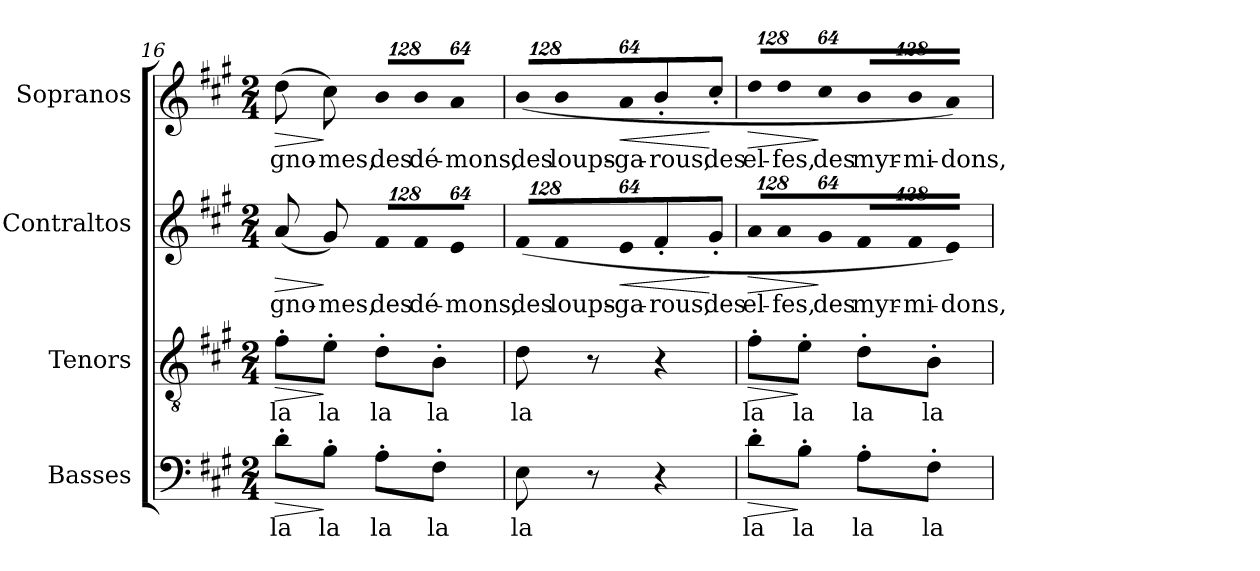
**kern	**text	**dynam	**kern	**text	**dynam	**kern	**text	**dynam	**kern	**text	**dynam
*part4	*part4	*part4	*part3	*part3	*part3	*part2	*part2	*part2	*part1	*part1	*part1
*staff4	*staff4	*staff4	*staff3	*staff3	*staff3	*staff2	*staff2	*staff2	*staff1	*staff1	*staff1
*I"Basses	*	*	*I"Tenors	*	*	*I"Contraltos	*	*	*I"Sopranos	*	*
*I'B.	*	*	*I'T.	*	*	*I'C.	*	*	*I'S.	*	*
*clefF4	*	*	*clefGv2	*	*	*clefG2	*	*	*clefG2	*	*
*	*	*	*ITrd7c12	*	*	*	*	*	*	*	*
*k[f#c#g#]	*	*	*k[f#c#g#]	*	*	*k[f#c#g#]	*	*	*k[f#c#g#]	*	*
*A:	*	*	*A:	*	*	*A:	*	*	*A:	*	*
*M2/4	*	*	*M2/4	*	*	*M2/4	*	*	*M2/4	*	*
=16	=16	=16	=16	=16	=16	=16	=16	=16	=16	=16	=16
!	!LO:LY:b:color=#000000	!LO:HP:b	!	!	!	!	!	!	!	!	!
!	!	!	!	!LO:LY:b:color=#000000	!LO:HP:b	!	!	!	!	!	!
!	!	!	!	!	!	!	!LO:LY:b:color=#000000	!LO:HP:b	!	!	!
!	!	!	!	!	!	!	!	!	!	!LO:LY:b:color=#000000	!LO:HP:b
8d'i\L	la	>	8F#'i\L	la	>	(8ai/	gno-	>	(8ddi\	gno-	>
!	!LO:LY:b:color=#000000	!	!	!	!	!	!	!	!	!	!
!	!	!	!	!LO:LY:b:color=#000000	!	!	!	!	!	!	!
!	!	!	!	!	!	!	!LO:LY:b:color=#000000	!	!	!	!
!	!	!	!	!	!	!	!	!	!	!LO:LY:b:color=#000000	!
8B'i\J	la	]	8E'i\J	la	]	8g#i/)	-mes,	]	8cc#i\)	-mes,	]
!	!LO:LY:b:color=#000000	!	!	!	!	!	!	!	!	!	!
!	!	!	!	!LO:LY:b:color=#000000	!	!	!	!	!	!	!
*	*	*	*	*	*	*Xbrackettup	*	*	*	*	*
!	!	!	!	!	!	!LO:N:vis=8	!	!	!	!	!
!	!	!	!	!	!	!	!LO:LY:b:color=#000000	!	!	!	!
*	*	*	*	*	*	*	*	*	*Xbrackettup	*	*
!	!	!	!	!	!	!	!	!	!LO:N:vis=8	!	!
!	!	!	!	!	!	!	!	!	!	!LO:LY:b:color=#000000	!
8A'i\L	la	.	8D'i\L	la	.	1024%85f#i/L	des	.	1024%85bi/L	des	.
!	!	!	!	!	!	!LO:N:vis=8	!	!	!	!	!
!	!	!	!	!	!	!	!LO:LY:b:color=#000000	!	!LO:N:vis=8	!	!
!	!	!	!	!	!	!	!	!	!	!LO:LY:b:color=#000000	!
.	.	.	.	.	.	1024%85f#i/	dé-	.	1024%85bi/	dé-	.
!	!LO:LY:b:color=#000000	!	!	!	!	!	!	!	!	!	!
!	!	!	!	!LO:LY:b:color=#000000	!	!	!	!	!	!	!
8F#'i\J	la	.	8BB'i\J	la	.	.	.	.	.	.	.
!	!	!	!	!	!	!LO:N:vis=8	!	!	!	!	!
!	!	!	!	!	!	!	!LO:LY:b:color=#000000	!	!LO:N:vis=8	!	!
!	!	!	!	!	!	!	!	!	!	!LO:LY:b:color=#000000	!
.	.	.	.	.	.	512%43ei/J	-mons,	.	512%43ai/J	-mons,	.
=17	=17	=17	=17	=17	=17	=17	=17	=17	=17	=17	=17
!	!LO:LY:b:color=#000000	!	!	!	!	!	!	!	!	!	!
!	!	!	!	!LO:LY:b:color=#000000	!	!LO:N:vis=8	!	!	!	!	!
!	!	!	!	!	!	!	!LO:LY:b:color=#000000	!	!LO:N:vis=8	!	!
!	!	!	!	!	!	!	!	!	!	!LO:LY:b:color=#000000	!
8Ei\	la	.	8Di\	la	.	(1024%85f#i/L	des	.	(1024%85bi/L	des	.
!	!	!	!	!	!	!LO:N:vis=8	!	!	!	!	!
!	!	!	!	!	!	!	!LO:LY:b:color=#000000	!	!LO:N:vis=8	!	!
!	!	!	!	!	!	!	!	!	!	!LO:LY:b:color=#000000	!
.	.	.	.	.	.	1024%85f#i/	loups-	.	1024%85bi/	loups-	.
8r	.	.	8r	.	.	.	.	.	.	.	.
!	!	!	!	!	!	!LO:N:vis=8	!	!	!	!	!
!	!	!	!	!	!	!	!LO:LY:b:color=#000000	!LO:HP:b	!LO:N:vis=8	!	!
!	!	!	!	!	!	!	!	!	!	!LO:LY:b:color=#000000	!LO:HP:b
.	.	.	.	.	.	512%43ei/J	-ga-	<	512%43ai/J	-ga-	<
!	!	!	!	!	!	!	!LO:LY:b:color=#000000	!	!	!	!
!	!	!	!	!	!	!	!	!	!	!LO:LY:b:color=#000000	!
4r	.	.	4r	.	.	8f#'i/	-rous,	.	8b'i/	-rous,	.
!	!	!	!	!	!	!	!LO:LY:b:color=#000000	!	!	!	!
!	!	!	!	!	!	!	!	!	!	!LO:LY:b:color=#000000	!
.	.	.	.	.	.	8g#'i/	des	[	8cc#'i\	des	[
=18	=18	=18	=18	=18	=18	=18	=18	=18	=18	=18	=18
!	!LO:LY:b:color=#000000	!LO:HP:b	!	!	!	!	!	!	!	!	!
!	!	!	!	!LO:LY:b:color=#000000	!LO:HP:b	!LO:N:vis=8	!	!	!	!	!
!	!	!	!	!	!	!	!LO:LY:b:color=#000000	!LO:HP:b	!LO:N:vis=8	!	!
!	!	!	!	!	!	!	!	!	!	!LO:LY:b:color=#000000	!LO:HP:b
8d'i\L	la	>	8F#'i\L	la	>	1024%85ai/L	el-	>	1024%85ddi\L	el-	>
!	!	!	!	!	!	!LO:N:vis=8	!	!	!	!	!
!	!	!	!	!	!	!	!LO:LY:b:color=#000000	!	!LO:N:vis=8	!	!
!	!	!	!	!	!	!	!	!	!	!LO:LY:b:color=#000000	!
.	.	.	.	.	.	1024%85ai/	-fes,	.	1024%85ddi\	-fes,	.
!	!LO:LY:b:color=#000000	!	!	!	!	!	!	!	!	!	!
!	!	!	!	!LO:LY:b:color=#000000	!	!	!	!	!	!	!
8B'i\J	la	]	8E'i\J	la	]	.	.	.	.	.	.
!	!	!	!	!	!	!LO:N:vis=8	!	!	!	!	!
!	!	!	!	!	!	!	!LO:LY:b:color=#000000	!	!LO:N:vis=8	!	!
!	!	!	!	!	!	!	!	!	!	!LO:LY:b:color=#000000	!
.	.	.	.	.	.	512%43g#i/J	des	]	512%43cc#i\J	des	]
!	!LO:LY:b:color=#000000	!	!	!	!	!	!	!	!	!	!
!	!	!	!	!LO:LY:b:color=#000000	!	!LO:N:vis=8	!	!	!	!	!
!	!	!	!	!	!	!	!LO:LY:b:color=#000000	!	!LO:N:vis=8	!	!
!	!	!	!	!	!	!	!	!	!	!LO:LY:b:color=#000000	!
8A'i\L	la	.	8D'i\L	la	.	1024%85f#i/L	myr-	.	1024%85bi/L	myr-	.
!	!	!	!	!	!	!LO:N:vis=8	!	!	!	!	!
!	!	!	!	!	!	!	!LO:LY:b:color=#000000	!	!LO:N:vis=8	!	!
!	!	!	!	!	!	!	!	!	!	!LO:LY:b:color=#000000	!
.	.	.	.	.	.	1024%85f#i/	-mi-	.	1024%85bi/	-mi-	.
!	!LO:LY:b:color=#000000	!	!	!	!	!	!	!	!	!	!
!	!	!	!	!LO:LY:b:color=#000000	!	!	!	!	!	!	!
8F#'i\J	la	.	8BB'i\J	la	.	.	.	.	.	.	.
!	!	!	!	!	!	!LO:N:vis=8	!	!	!	!	!
!	!	!	!	!	!	!	!LO:LY:b:color=#000000	!	!LO:N:vis=8	!	!
!	!	!	!	!	!	!	!	!	!	!LO:LY:b:color=#000000	!
.	.	.	.	.	.	512%43ei/J)	-dons,	.	512%43ai/J)	-dons,	.
=	=	=	=	=	=	=	=	=	=	=	=
*-	*-	*-	*-	*-	*-	*-	*-	*-	*-	*-	*-
